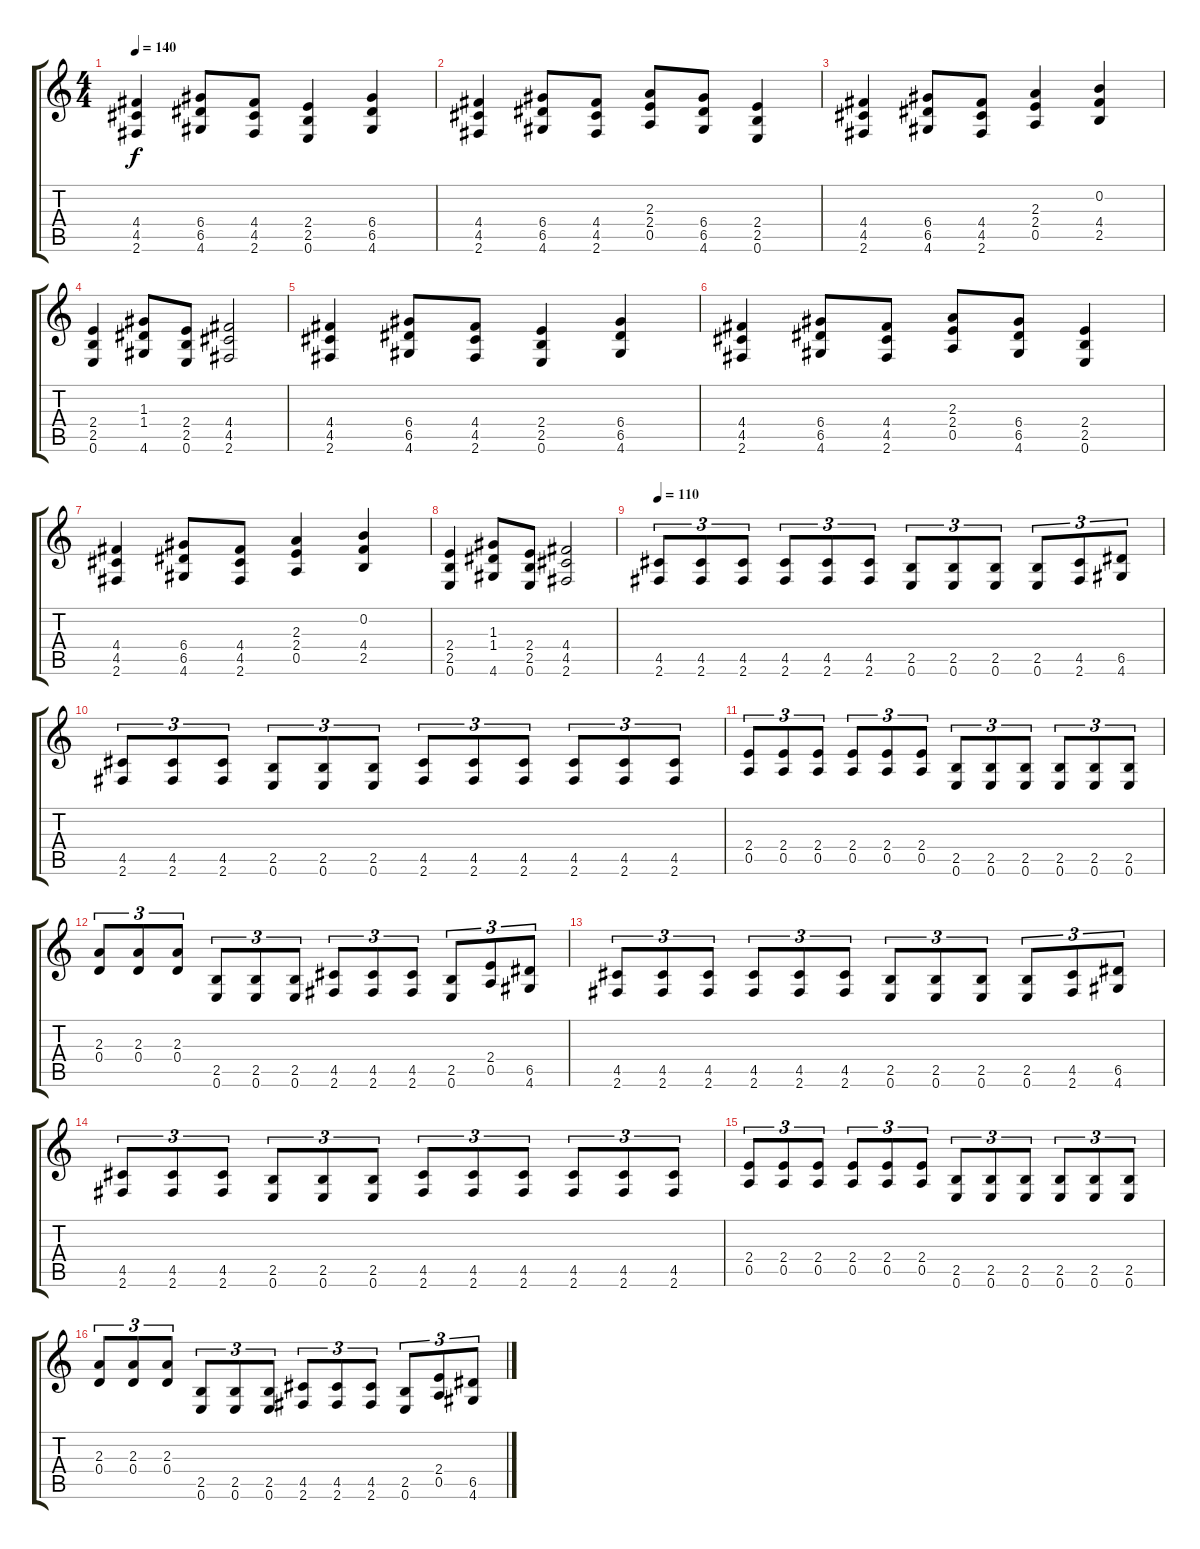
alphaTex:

\track "" {instrument distortionguitar}
\staff {score tabs}
\tuning (E4 B3 G3 D3 A2 E2) {hide}
\ts (4 4)
\tempo 140
\clef g2
\ks c
(4.4 4.5 2.6).4{dy f} (6.4 6.5 4.6).8 (4.4 4.5 2.6).8 (2.4 2.5 0.6).4 (6.4 6.5 4.6).4 |
(4.4 4.5 2.6).4 (6.4 6.5 4.6).8 (4.4 4.5 2.6).8 (2.3 2.4 0.5).8 (6.4 6.5 4.6).8 (2.4 2.5 0.6).4 |
(4.4 4.5 2.6).4 (6.4 6.5 4.6).8 (4.4 4.5 2.6).8 (2.3 2.4 0.5).4 (0.2 4.4 2.5).4 |
(2.4 2.5 0.6).4 (1.3 1.4 4.6).8 (2.4 2.5 0.6).8 (4.4 4.5 2.6).2 |
(4.4 4.5 2.6).4 (6.4 6.5 4.6).8 (4.4 4.5 2.6).8 (2.4 2.5 0.6).4 (6.4 6.5 4.6).4 |
(4.4 4.5 2.6).4 (6.4 6.5 4.6).8 (4.4 4.5 2.6).8 (2.3 2.4 0.5).8 (6.4 6.5 4.6).8 (2.4 2.5 0.6).4 |
(4.4 4.5 2.6).4 (6.4 6.5 4.6).8 (4.4 4.5 2.6).8 (2.3 2.4 0.5).4 (0.2 4.4 2.5).4 |
(2.4 2.5 0.6).4 (1.3 1.4 4.6).8 (2.4 2.5 0.6).8 (4.4 4.5 2.6).2 |
\tempo 110
(4.5 2.6).8{tu (3 2)} (4.5 2.6).8{tu (3 2)} (4.5 2.6).8{tu (3 2)} (4.5 2.6).8{tu (3 2)} (4.5 2.6).8{tu (3 2)} (4.5 2.6).8{tu (3 2)} (2.5 0.6).8{tu (3 2)} (2.5 0.6).8{tu (3 2)} (2.5 0.6).8{tu (3 2)} (2.5 0.6).8{tu (3 2)} (4.5 2.6).8{tu (3 2)} (6.5 4.6).8{tu (3 2)} |
(4.5 2.6).8{tu (3 2)} (4.5 2.6).8{tu (3 2)} (4.5 2.6).8{tu (3 2)} (2.5 0.6).8{tu (3 2)} (2.5 0.6).8{tu (3 2)} (2.5 0.6).8{tu (3 2)} (4.5 2.6).8{tu (3 2)} (4.5 2.6).8{tu (3 2)} (4.5 2.6).8{tu (3 2)} (4.5 2.6).8{tu (3 2)} (4.5 2.6).8{tu (3 2)} (4.5 2.6).8{tu (3 2)} |
(2.4 0.5).8{tu (3 2)} (2.4 0.5).8{tu (3 2)} (2.4 0.5).8{tu (3 2)} (2.4 0.5).8{tu (3 2)} (2.4 0.5).8{tu (3 2)} (2.4 0.5).8{tu (3 2)} (2.5 0.6).8{tu (3 2)} (2.5 0.6).8{tu (3 2)} (2.5 0.6).8{tu (3 2)} (2.5 0.6).8{tu (3 2)} (2.5 0.6).8{tu (3 2)} (2.5 0.6).8{tu (3 2)} |
(2.3 0.4).8{tu (3 2)} (2.3 0.4).8{tu (3 2)} (2.3 0.4).8{tu (3 2)} (2.5 0.6).8{tu (3 2)} (2.5 0.6).8{tu (3 2)} (2.5 0.6).8{tu (3 2)} (4.5 2.6).8{tu (3 2)} (4.5 2.6).8{tu (3 2)} (4.5 2.6).8{tu (3 2)} (2.5 0.6).8{tu (3 2)} (2.4 0.5).8{tu (3 2)} (6.5 4.6).8{tu (3 2)} |
(4.5 2.6).8{tu (3 2)} (4.5 2.6).8{tu (3 2)} (4.5 2.6).8{tu (3 2)} (4.5 2.6).8{tu (3 2)} (4.5 2.6).8{tu (3 2)} (4.5 2.6).8{tu (3 2)} (2.5 0.6).8{tu (3 2)} (2.5 0.6).8{tu (3 2)} (2.5 0.6).8{tu (3 2)} (2.5 0.6).8{tu (3 2)} (4.5 2.6).8{tu (3 2)} (6.5 4.6).8{tu (3 2)} |
(4.5 2.6).8{tu (3 2)} (4.5 2.6).8{tu (3 2)} (4.5 2.6).8{tu (3 2)} (2.5 0.6).8{tu (3 2)} (2.5 0.6).8{tu (3 2)} (2.5 0.6).8{tu (3 2)} (4.5 2.6).8{tu (3 2)} (4.5 2.6).8{tu (3 2)} (4.5 2.6).8{tu (3 2)} (4.5 2.6).8{tu (3 2)} (4.5 2.6).8{tu (3 2)} (4.5 2.6).8{tu (3 2)} |
(2.4 0.5).8{tu (3 2)} (2.4 0.5).8{tu (3 2)} (2.4 0.5).8{tu (3 2)} (2.4 0.5).8{tu (3 2)} (2.4 0.5).8{tu (3 2)} (2.4 0.5).8{tu (3 2)} (2.5 0.6).8{tu (3 2)} (2.5 0.6).8{tu (3 2)} (2.5 0.6).8{tu (3 2)} (2.5 0.6).8{tu (3 2)} (2.5 0.6).8{tu (3 2)} (2.5 0.6).8{tu (3 2)} |
(2.3 0.4).8{tu (3 2)} (2.3 0.4).8{tu (3 2)} (2.3 0.4).8{tu (3 2)} (2.5 0.6).8{tu (3 2)} (2.5 0.6).8{tu (3 2)} (2.5 0.6).8{tu (3 2)} (4.5 2.6).8{tu (3 2)} (4.5 2.6).8{tu (3 2)} (4.5 2.6).8{tu (3 2)} (2.5 0.6).8{tu (3 2)} (2.4 0.5).8{tu (3 2)} (6.5 4.6).8{tu (3 2)}
